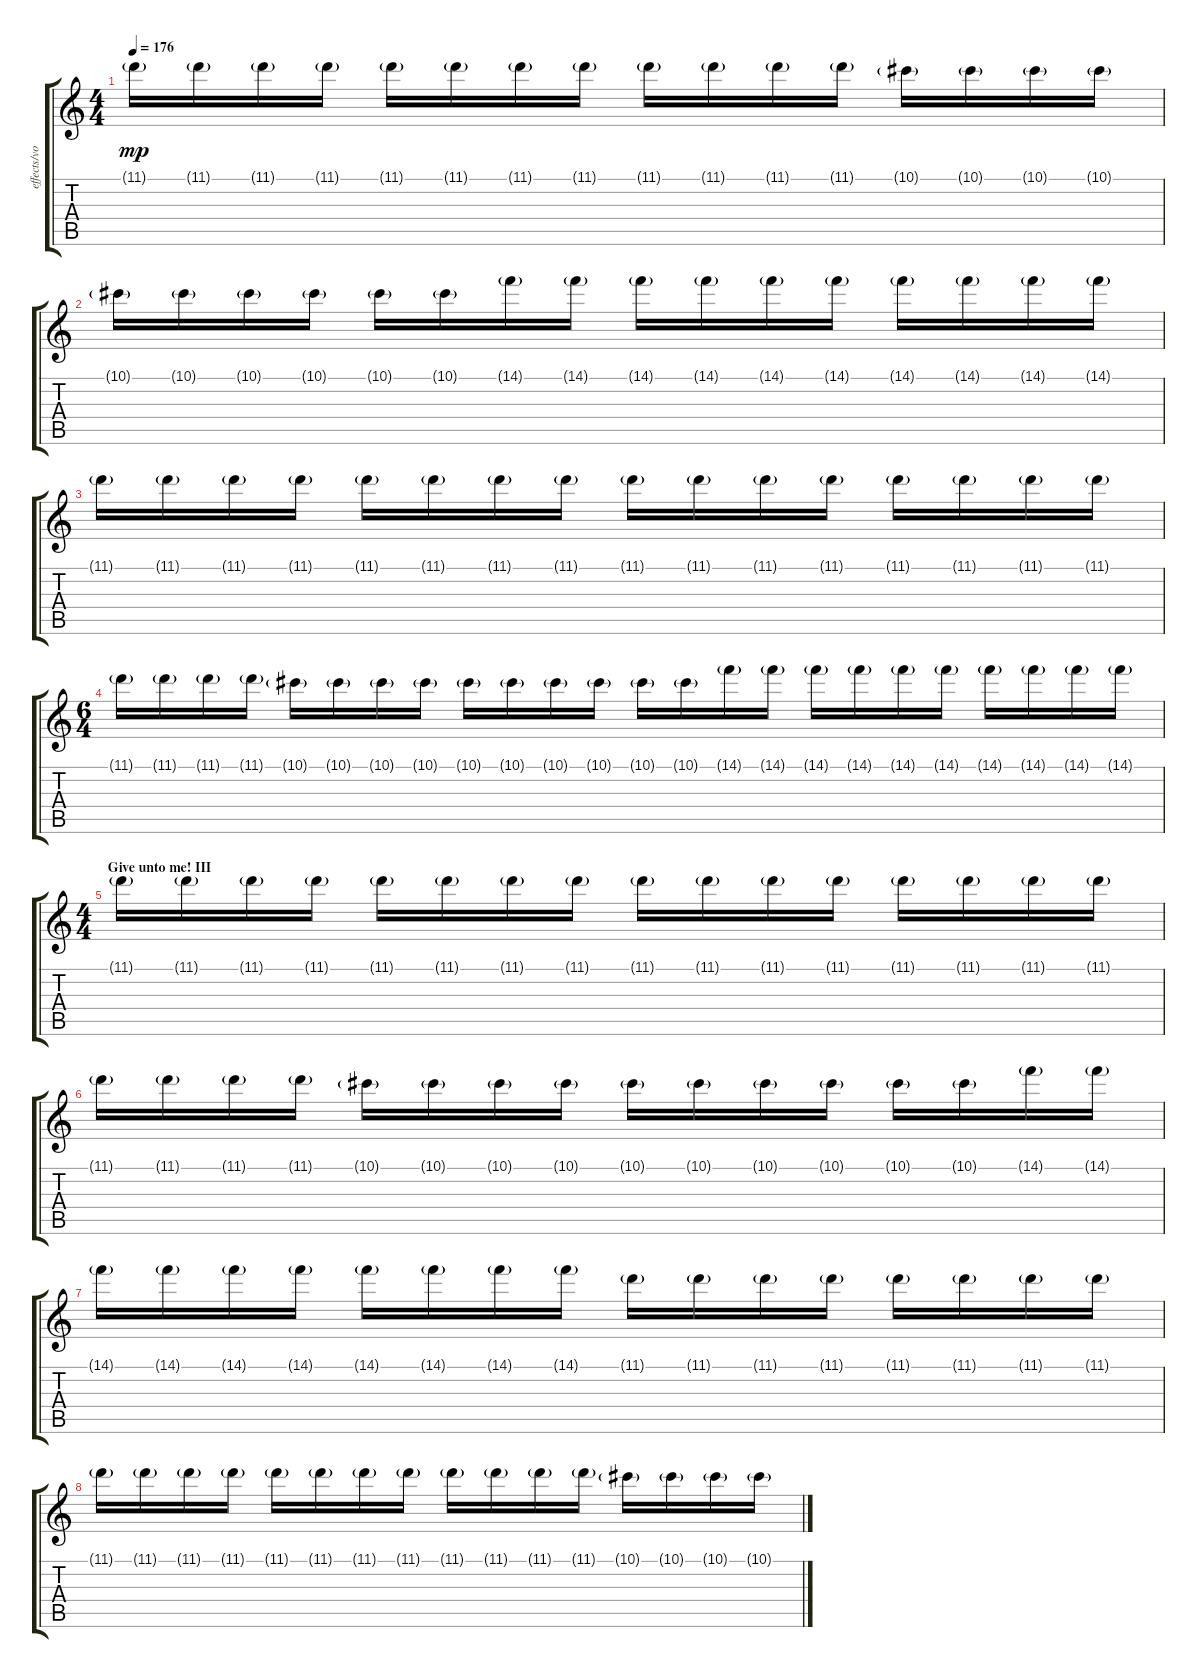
\track ("effects/vocals" "effects/vo") {instrument electricguitarjazz}
\staff {score tabs}
\tuning (Eb4 B3 Gb3 B2 Gb2 B1) {hide}
\ts (4 4)
\tempo 176
\clef g2
\ks c
11.1{g}.16{dy mp} 11.1{g}.16 11.1{g}.16 11.1{g}.16 11.1{g}.16 11.1{g}.16 11.1{g}.16 11.1{g}.16 11.1{g}.16 11.1{g}.16 11.1{g}.16 11.1{g}.16 10.1{g}.16 10.1{g}.16 10.1{g}.16 10.1{g}.16 |
10.1{g}.16 10.1{g}.16 10.1{g}.16 10.1{g}.16 10.1{g}.16 10.1{g}.16 14.1{g}.16 14.1{g}.16 14.1{g}.16 14.1{g}.16 14.1{g}.16 14.1{g}.16 14.1{g}.16 14.1{g}.16 14.1{g}.16 14.1{g}.16 |
11.1{g}.16 11.1{g}.16 11.1{g}.16 11.1{g}.16 11.1{g}.16 11.1{g}.16 11.1{g}.16 11.1{g}.16 11.1{g}.16 11.1{g}.16 11.1{g}.16 11.1{g}.16 11.1{g}.16 11.1{g}.16 11.1{g}.16 11.1{g}.16 |
\ts (6 4)
11.1{g}.16 11.1{g}.16 11.1{g}.16 11.1{g}.16 10.1{g}.16 10.1{g}.16 10.1{g}.16 10.1{g}.16 10.1{g}.16 10.1{g}.16 10.1{g}.16 10.1{g}.16 10.1{g}.16 10.1{g}.16 14.1{g}.16 14.1{g}.16 14.1{g}.16 14.1{g}.16 14.1{g}.16 14.1{g}.16 14.1{g}.16 14.1{g}.16 14.1{g}.16 14.1{g}.16 |
\ts (4 4)
\section ("" "Give unto me! III")
11.1{g}.16 11.1{g}.16 11.1{g}.16 11.1{g}.16 11.1{g}.16 11.1{g}.16 11.1{g}.16 11.1{g}.16 11.1{g}.16 11.1{g}.16 11.1{g}.16 11.1{g}.16 11.1{g}.16 11.1{g}.16 11.1{g}.16 11.1{g}.16 |
11.1{g}.16 11.1{g}.16 11.1{g}.16 11.1{g}.16 10.1{g}.16 10.1{g}.16 10.1{g}.16 10.1{g}.16 10.1{g}.16 10.1{g}.16 10.1{g}.16 10.1{g}.16 10.1{g}.16 10.1{g}.16 14.1{g}.16 14.1{g}.16 |
14.1{g}.16 14.1{g}.16 14.1{g}.16 14.1{g}.16 14.1{g}.16 14.1{g}.16 14.1{g}.16 14.1{g}.16 11.1{g}.16 11.1{g}.16 11.1{g}.16 11.1{g}.16 11.1{g}.16 11.1{g}.16 11.1{g}.16 11.1{g}.16 |
11.1{g}.16 11.1{g}.16 11.1{g}.16 11.1{g}.16 11.1{g}.16 11.1{g}.16 11.1{g}.16 11.1{g}.16 11.1{g}.16 11.1{g}.16 11.1{g}.16 11.1{g}.16 10.1{g}.16 10.1{g}.16 10.1{g}.16 10.1{g}.16
